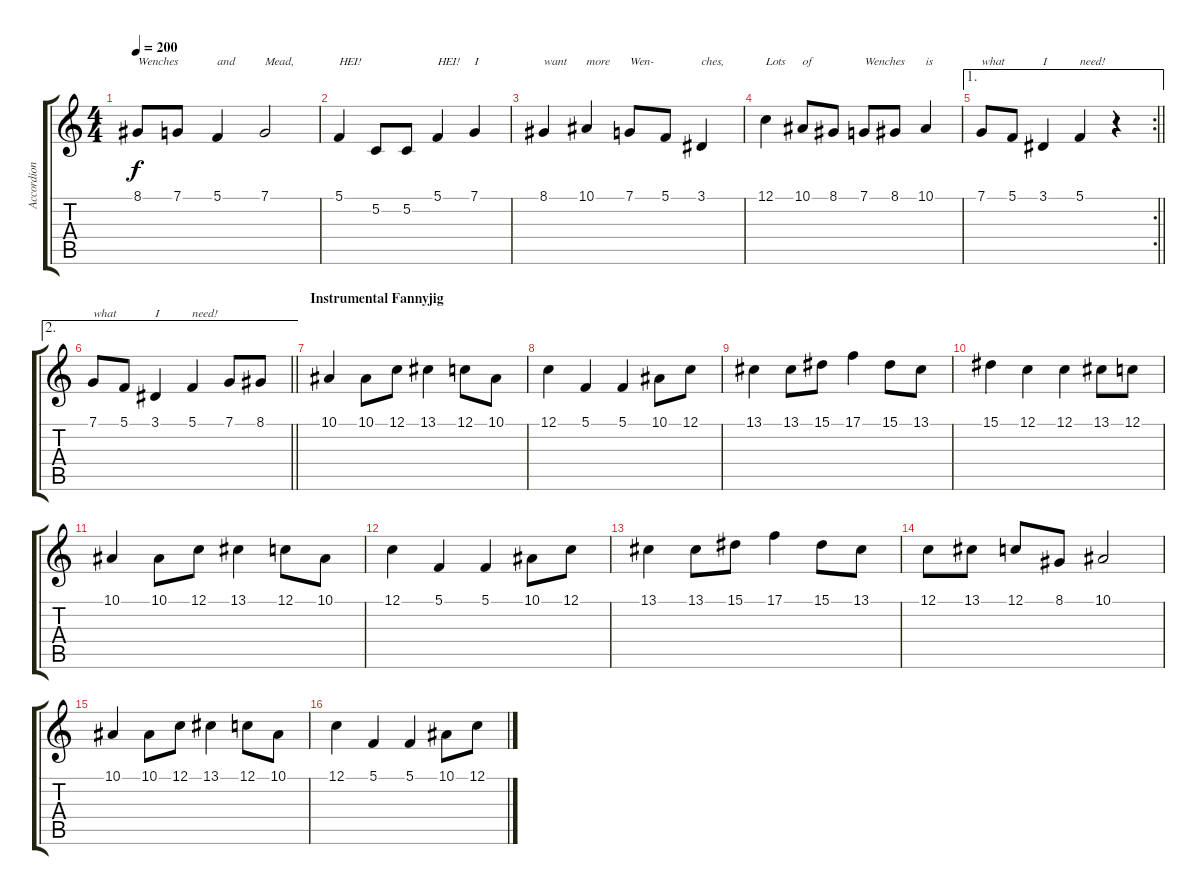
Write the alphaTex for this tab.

\track ("Accordion" "Accordion") {instrument accordion}
\staff {score tabs}
\tuning (C4 G3 Eb3 Bb2 F2 C2) {hide}
\ts (4 4)
\tempo 200
\clef g2
\ks c
8.1.8{txt "Wenches" dy f} 7.1.8 5.1.4{txt "and"} 7.1.2{txt "Mead,"} |
5.1.4{txt "HEI!"} 5.2.8 5.2.8 5.1.4{txt "HEI!"} 7.1.4{txt "I"} |
8.1.4{txt "want"} 10.1.4{txt "more"} 7.1.8{txt "Wen-"} 5.1.8 3.1.4{txt "ches,"} |
12.1.4{txt "Lots"} 10.1.8{txt "of"} 8.1.8 7.1.8{txt "Wenches"} 8.1.8 10.1.4{txt "is"} |
\ae 1
\rc 2
\barLineRight lightlight
7.1.8{txt "what"} 5.1.8 3.1.4{txt "I"} 5.1.4{txt "need!"} r.4 |
\ae 2
\barLineRight lightlight
7.1.8{txt "what"} 5.1.8 3.1.4{txt "I"} 5.1.4{txt "need!"} 7.1.8 8.1.8 |
\section ("" "Instrumental Fannyjig")
10.1.4 10.1.8 12.1.8 13.1.4 12.1.8 10.1.8 |
12.1.4 5.1.4 5.1.4 10.1.8 12.1.8 |
13.1.4 13.1.8 15.1.8 17.1.4 15.1.8 13.1.8 |
15.1.4 12.1.4 12.1.4 13.1.8 12.1.8 |
10.1.4 10.1.8 12.1.8 13.1.4 12.1.8 10.1.8 |
12.1.4 5.1.4 5.1.4 10.1.8 12.1.8 |
13.1.4 13.1.8 15.1.8 17.1.4 15.1.8 13.1.8 |
12.1.8 13.1.8 12.1.8 8.1.8 10.1.2 |
10.1.4 10.1.8 12.1.8 13.1.4 12.1.8 10.1.8 |
12.1.4 5.1.4 5.1.4 10.1.8 12.1.8
